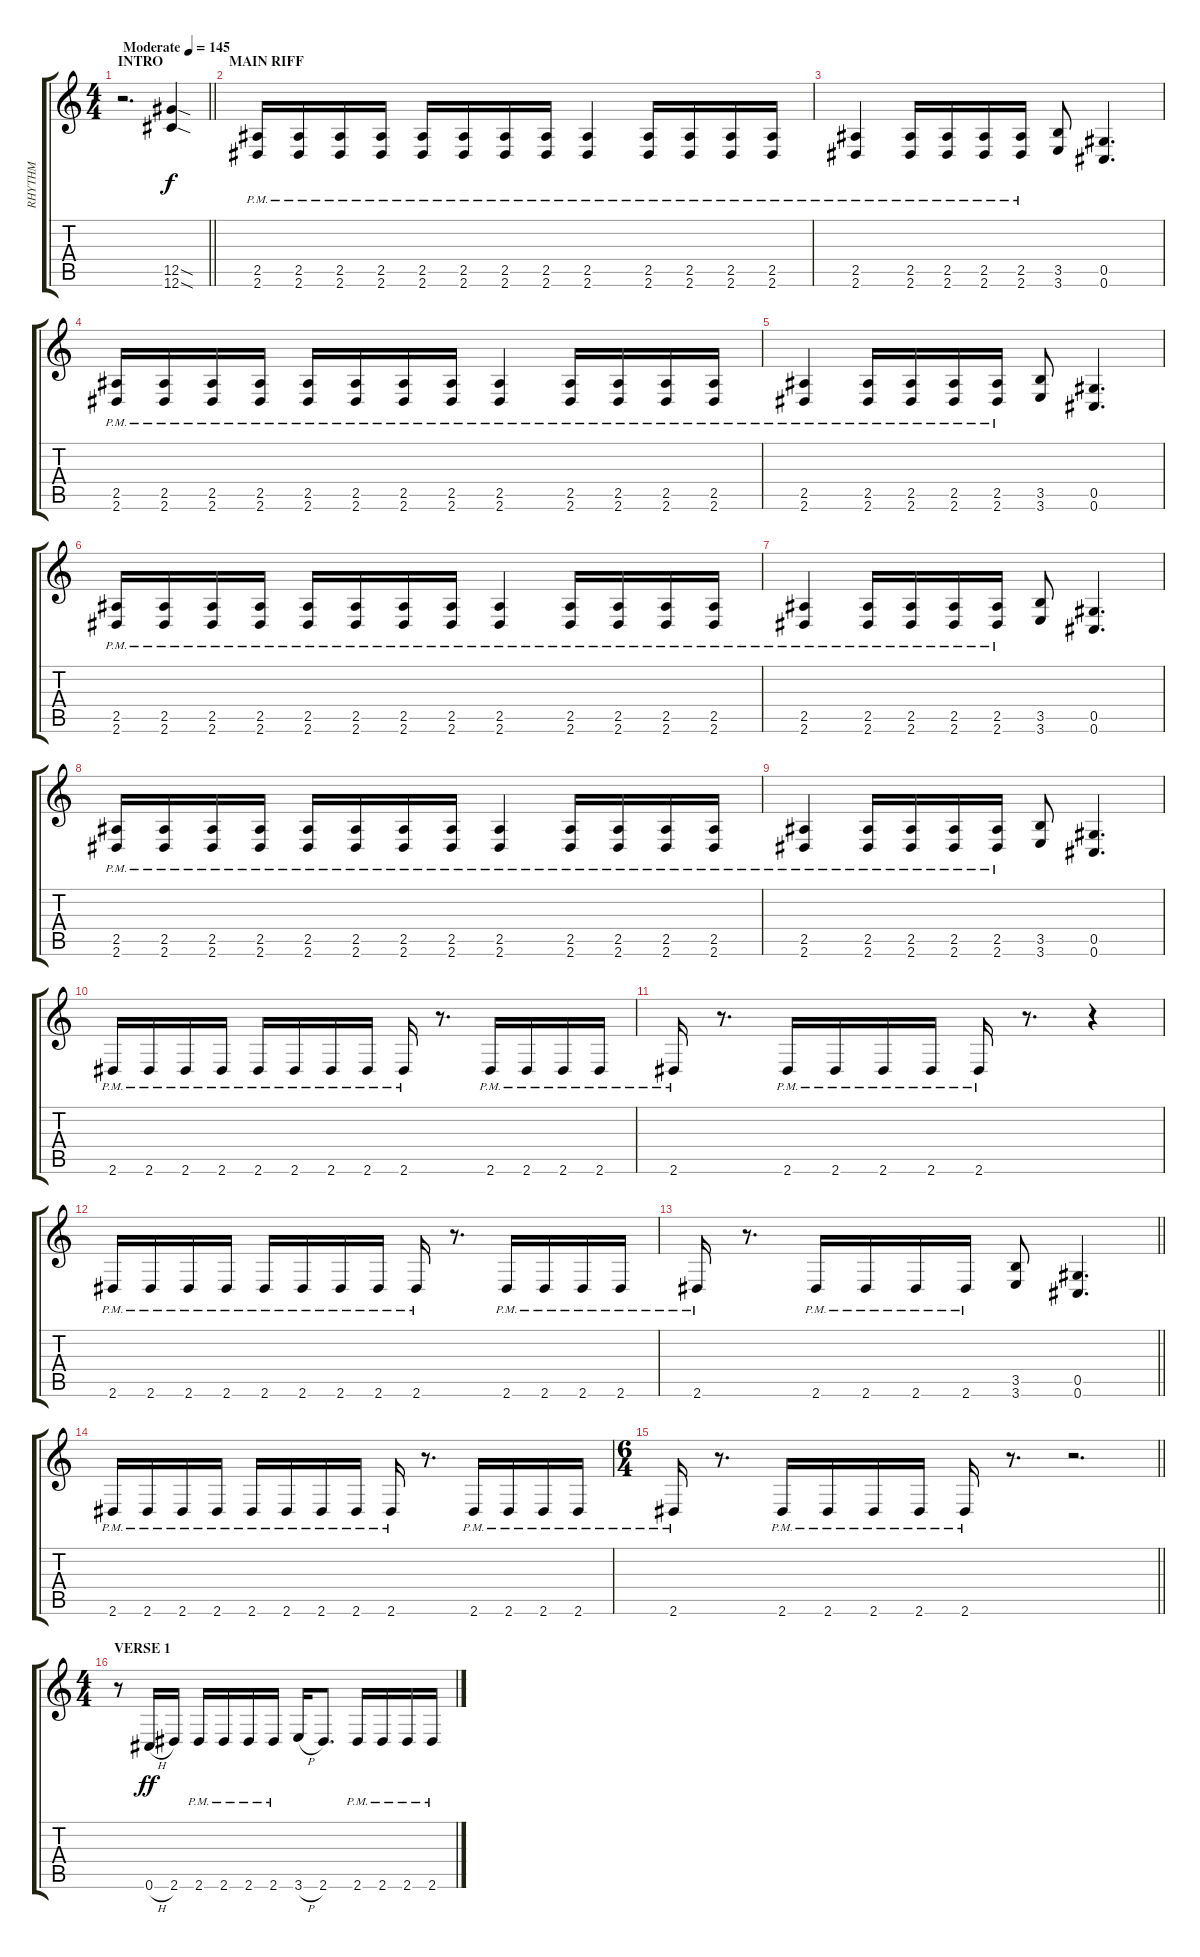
\track ("RHYTHM" "RHYTHM") {instrument distortionguitar}
\staff {score tabs}
\tuning (Eb4 Bb3 Gb3 Db3 Ab2 Db2) {hide}
\ts (4 4)
\section ("" "INTRO")
\tempo (145 "Moderate")
\clef g2
\barLineRight lightlight
\ks c
r.2{d dy f instrument distortionguitar} (12.5{sod} 12.6{sod}).4 |
\section ("" "MAIN RIFF")
(2.5{pm} 2.6{pm}).16 (2.5{pm} 2.6{pm}).16 (2.5{pm} 2.6{pm}).16 (2.5{pm} 2.6{pm}).16 (2.5{pm} 2.6{pm}).16 (2.5{pm} 2.6{pm}).16 (2.5{pm} 2.6{pm}).16 (2.5{pm} 2.6{pm}).16 (2.5{pm} 2.6{pm}).4 (2.5{pm} 2.6{pm}).16 (2.5{pm} 2.6{pm}).16 (2.5{pm} 2.6{pm}).16 (2.5{pm} 2.6{pm}).16 |
(2.5{pm} 2.6{pm}).4 (2.5{pm} 2.6{pm}).16 (2.5{pm} 2.6{pm}).16 (2.5{pm} 2.6{pm}).16 (2.5{pm} 2.6{pm}).16 (3.5 3.6).8 (0.5 0.6).4{d} |
(2.5{pm} 2.6{pm}).16 (2.5{pm} 2.6{pm}).16 (2.5{pm} 2.6{pm}).16 (2.5{pm} 2.6{pm}).16 (2.5{pm} 2.6{pm}).16 (2.5{pm} 2.6{pm}).16 (2.5{pm} 2.6{pm}).16 (2.5{pm} 2.6{pm}).16 (2.5{pm} 2.6{pm}).4 (2.5{pm} 2.6{pm}).16 (2.5{pm} 2.6{pm}).16 (2.5{pm} 2.6{pm}).16 (2.5{pm} 2.6{pm}).16 |
(2.5{pm} 2.6{pm}).4 (2.5{pm} 2.6{pm}).16 (2.5{pm} 2.6{pm}).16 (2.5{pm} 2.6{pm}).16 (2.5{pm} 2.6{pm}).16 (3.5 3.6).8 (0.5 0.6).4{d} |
(2.5{pm} 2.6{pm}).16 (2.5{pm} 2.6{pm}).16 (2.5{pm} 2.6{pm}).16 (2.5{pm} 2.6{pm}).16 (2.5{pm} 2.6{pm}).16 (2.5{pm} 2.6{pm}).16 (2.5{pm} 2.6{pm}).16 (2.5{pm} 2.6{pm}).16 (2.5{pm} 2.6{pm}).4 (2.5{pm} 2.6{pm}).16 (2.5{pm} 2.6{pm}).16 (2.5{pm} 2.6{pm}).16 (2.5{pm} 2.6{pm}).16 |
(2.5{pm} 2.6{pm}).4 (2.5{pm} 2.6{pm}).16 (2.5{pm} 2.6{pm}).16 (2.5{pm} 2.6{pm}).16 (2.5{pm} 2.6{pm}).16 (3.5 3.6).8 (0.5 0.6).4{d} |
(2.5{pm} 2.6{pm}).16 (2.5{pm} 2.6{pm}).16 (2.5{pm} 2.6{pm}).16 (2.5{pm} 2.6{pm}).16 (2.5{pm} 2.6{pm}).16 (2.5{pm} 2.6{pm}).16 (2.5{pm} 2.6{pm}).16 (2.5{pm} 2.6{pm}).16 (2.5{pm} 2.6{pm}).4 (2.5{pm} 2.6{pm}).16 (2.5{pm} 2.6{pm}).16 (2.5{pm} 2.6{pm}).16 (2.5{pm} 2.6{pm}).16 |
(2.5{pm} 2.6{pm}).4 (2.5{pm} 2.6{pm}).16 (2.5{pm} 2.6{pm}).16 (2.5{pm} 2.6{pm}).16 (2.5{pm} 2.6{pm}).16 (3.5 3.6).8 (0.5 0.6).4{d} |
2.6{pm}.16 2.6{pm}.16 2.6{pm}.16 2.6{pm}.16 2.6{pm}.16 2.6{pm}.16 2.6{pm}.16 2.6{pm}.16 2.6{pm}.16 r.8{d} 2.6{pm}.16 2.6{pm}.16 2.6{pm}.16 2.6{pm}.16 |
2.6{pm}.16 r.8{d} 2.6{pm}.16 2.6{pm}.16 2.6{pm}.16 2.6{pm}.16 2.6{pm}.16 r.8{d} r.4 |
2.6{pm}.16 2.6{pm}.16 2.6{pm}.16 2.6{pm}.16 2.6{pm}.16 2.6{pm}.16 2.6{pm}.16 2.6{pm}.16 2.6{pm}.16 r.8{d} 2.6{pm}.16 2.6{pm}.16 2.6{pm}.16 2.6{pm}.16 |
\barLineRight lightlight
2.6{pm}.16 r.8{d} 2.6{pm}.16 2.6{pm}.16 2.6{pm}.16 2.6{pm}.16 (3.5 3.6).8 (0.5 0.6).4{d} |
2.6{pm}.16 2.6{pm}.16 2.6{pm}.16 2.6{pm}.16 2.6{pm}.16 2.6{pm}.16 2.6{pm}.16 2.6{pm}.16 2.6{pm}.16 r.8{d} 2.6{pm}.16 2.6{pm}.16 2.6{pm}.16 2.6{pm}.16 |
\ts (6 4)
\barLineRight lightlight
2.6{pm}.16 r.8{d} 2.6{pm}.16 2.6{pm}.16 2.6{pm}.16 2.6{pm}.16 2.6{pm}.16 r.8{d} r.2{d} |
\ts (4 4)
\section ("" "VERSE 1")
r.8 0.6{h}.16{dy ff} 2.6.16 2.6{pm}.16 2.6{pm}.16 2.6{pm}.16 2.6{pm}.16 3.6{h}.16 2.6.8{d} 2.6{pm}.16 2.6{pm}.16 2.6{pm}.16 2.6{pm}.16
